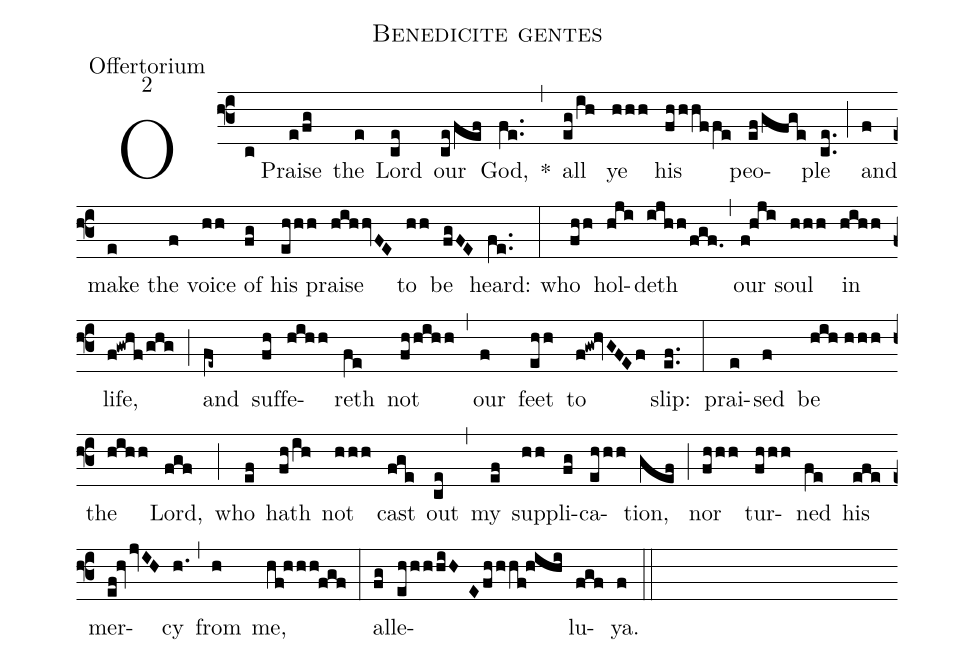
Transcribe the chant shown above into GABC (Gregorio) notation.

name:Benedicite gentes;
office-part:Offertorium;
mode:2;
%%
(f3) O(c) Praise(e/fg) the(e) Lord(ce) our(ce/fef) God,(fe..) *(,) all(eg/ih) ye(hhh) his(fhhhffe) peo(ef/gfge)ple(ce..) (;) and(f) make(e) the(f) voice(hh) of(fg) his(ehhh) praise(hihhvFE) to(hh) be(fgFE) heard:(fe..) (:) who(fhh) hol(hji)deth(ijhh/fgf.0) (,) our(f!hji) soul(hhh) in(hihh) life,(f!gwhf/ghg) (;) and(fe~) suf(fh)fe(hihh)reth(fe) not(fhhihh) (,) our(f) feet(ehh) to(f!gw!hvGFEf) slip:(ef..) (:) prai(e)sed(f) be(hih//hhh) the(hihh) Lord,(fgf) (;) who(ef) hath(fh/ih) not(hhh) cast(fge) out(ce) (,) my(ef) sup(hh)pli(fg)ca(ehhh)tion,(gef) (;) nor(fhhh) tur(fhhh)ned(fe) his(efe) mer(ef!hv/jvIH)cy(h.) (,) from(h) me,(hf!hhh!fgf) (:) al(fg)le(ehhhhiHE/fhhhf!hihi)lu(fgf)ya.(f) (::)
